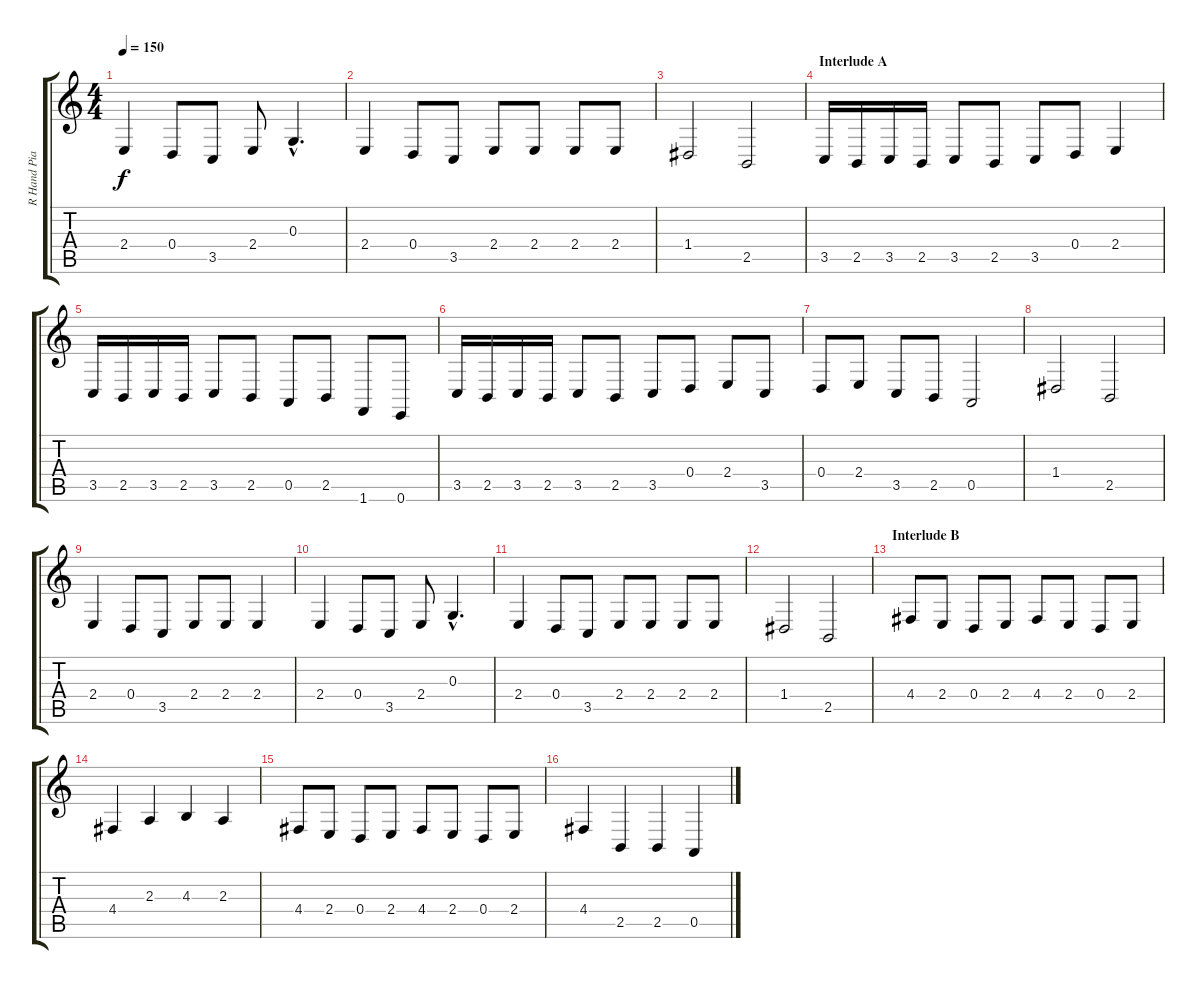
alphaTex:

\track ("R Hand Piano" "R Hand Pia") {instrument lead2sawtooth}
\staff {score tabs}
\tuning (E4 B3 G3 D3 A2 E2) {hide}
\ts (4 4)
\tempo 150
\clef g2
\ks c
2.4.4{dy f} 0.4.8 3.5.8 2.4.8 0.3{hac}.4{d} |
2.4.4 0.4.8 3.5.8 2.4.8 2.4.8 2.4.8 2.4.8 |
1.4.2 2.5.2 |
\section ("" "Interlude A")
3.5.16 2.5.16 3.5.16 2.5.16 3.5.8 2.5.8 3.5.8 0.4.8 2.4.4 |
3.5.16 2.5.16 3.5.16 2.5.16 3.5.8 2.5.8 0.5.8 2.5.8 1.6.8 0.6.8 |
3.5.16 2.5.16 3.5.16 2.5.16 3.5.8 2.5.8 3.5.8 0.4.8 2.4.8 3.5.8 |
0.4.8 2.4.8 3.5.8 2.5.8 0.5.2 |
1.4.2 2.5.2 |
2.4.4 0.4.8 3.5.8 2.4.8 2.4.8 2.4.4 |
2.4.4 0.4.8 3.5.8 2.4.8 0.3{hac}.4{d} |
2.4.4 0.4.8 3.5.8 2.4.8 2.4.8 2.4.8 2.4.8 |
1.4.2 2.5.2 |
\section ("" "Interlude B")
4.4.8 2.4.8 0.4.8 2.4.8 4.4.8 2.4.8 0.4.8 2.4.8 |
4.4.4 2.3.4 4.3.4 2.3.4 |
4.4.8 2.4.8 0.4.8 2.4.8 4.4.8 2.4.8 0.4.8 2.4.8 |
4.4.4 2.5.4 2.5.4 0.5.4
